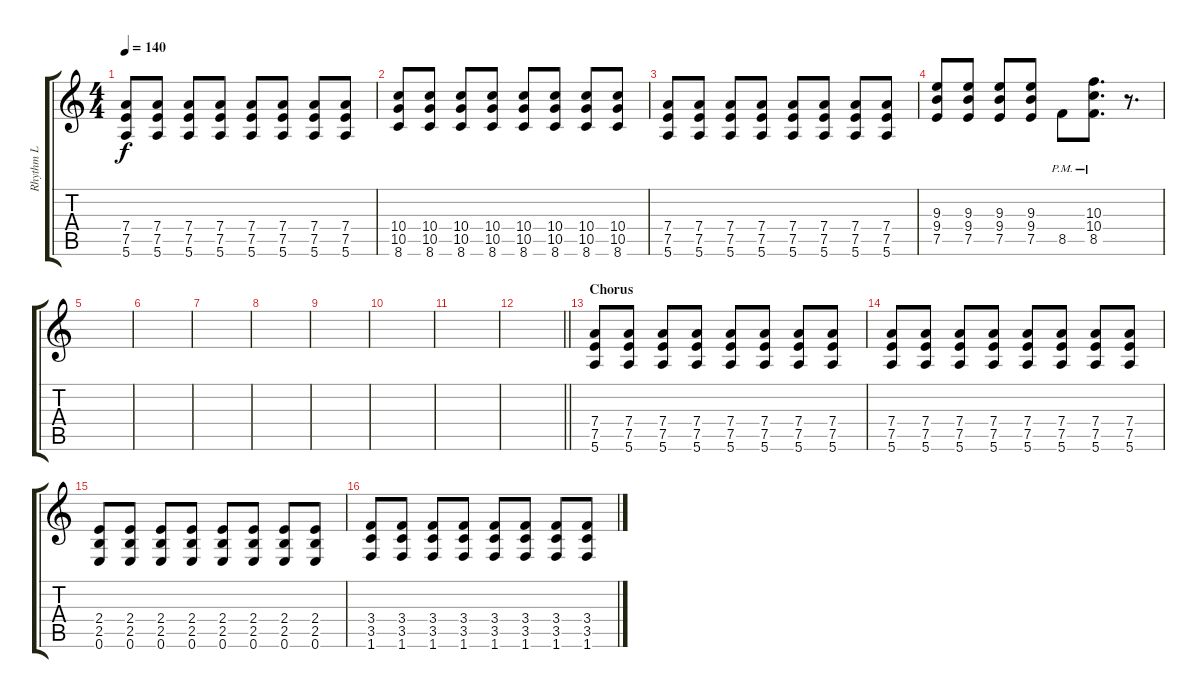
\track ("Rhythm L" "Rhythm L") {instrument distortionguitar}
\staff {score tabs}
\tuning (E4 B3 G3 D3 A2 E2) {hide}
\ts (4 4)
\tempo 140
\clef g2
\ks c
(7.4 7.5 5.6).8{dy f} (7.4 7.5 5.6).8 (7.4 7.5 5.6).8 (7.4 7.5 5.6).8 (7.4 7.5 5.6).8 (7.4 7.5 5.6).8 (7.4 7.5 5.6).8 (7.4 7.5 5.6).8 |
(10.4 10.5 8.6).8 (10.4 10.5 8.6).8 (10.4 10.5 8.6).8 (10.4 10.5 8.6).8 (10.4 10.5 8.6).8 (10.4 10.5 8.6).8 (10.4 10.5 8.6).8 (10.4 10.5 8.6).8 |
(7.4 7.5 5.6).8 (7.4 7.5 5.6).8 (7.4 7.5 5.6).8 (7.4 7.5 5.6).8 (7.4 7.5 5.6).8 (7.4 7.5 5.6).8 (7.4 7.5 5.6).8 (7.4 7.5 5.6).8 |
(9.3 9.4 7.5).8 (9.3 9.4 7.5).8 (9.3 9.4 7.5).8 (9.3 9.4 7.5).8 8.5{pm}.8 (10.3 10.4 8.5{pm}).8{d} r.8{d} |
|
|
|
|
|
|
|
\barLineRight lightlight
|
\section ("" "Chorus")
(7.4 7.5 5.6).8 (7.4 7.5 5.6).8 (7.4 7.5 5.6).8 (7.4 7.5 5.6).8 (7.4 7.5 5.6).8 (7.4 7.5 5.6).8 (7.4 7.5 5.6).8 (7.4 7.5 5.6).8 |
(7.4 7.5 5.6).8 (7.4 7.5 5.6).8 (7.4 7.5 5.6).8 (7.4 7.5 5.6).8 (7.4 7.5 5.6).8 (7.4 7.5 5.6).8 (7.4 7.5 5.6).8 (7.4 7.5 5.6).8 |
(2.4 2.5 0.6).8 (2.4 2.5 0.6).8 (2.4 2.5 0.6).8 (2.4 2.5 0.6).8 (2.4 2.5 0.6).8 (2.4 2.5 0.6).8 (2.4 2.5 0.6).8 (2.4 2.5 0.6).8 |
(3.4 3.5 1.6).8 (3.4 3.5 1.6).8 (3.4 3.5 1.6).8 (3.4 3.5 1.6).8 (3.4 3.5 1.6).8 (3.4 3.5 1.6).8 (3.4 3.5 1.6).8 (3.4 3.5 1.6).8
